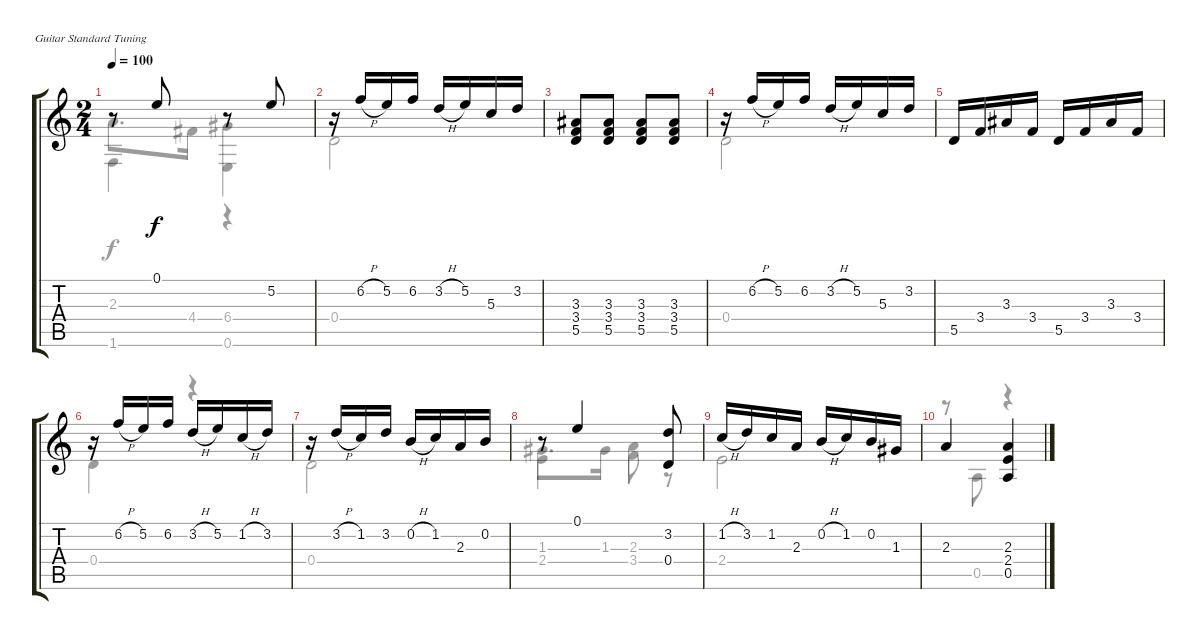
\bracketExtendMode groupsimilarinstruments
\firstSystemTrackNameOrientation horizontal
\otherSystemsTrackNameOrientation horizontal
\track "" {instrument acousticguitarnylon}
\staff {score tabs}
\tuning (E4 B3 G3 D3 A2 E2)
\voice
\ts (2 4)
\tempo 100
\clef g2
\ks aminor
r.8{dy f} 0.1.8 r.8 5.2.8 |
r.16 6.2{h}.16 5.2.16 6.2.16 3.2{h}.16 5.2.16 5.3.16 3.2.16 |
(3.3 3.4 5.5).8 (3.3 3.4 5.5).8 (3.3 3.4 5.5).8 (3.3 3.4 5.5).8 |
r.16 6.2{h}.16 5.2.16 6.2.16 3.2{h}.16 5.2.16 5.3.16 3.2.16 |
5.5.16 3.4.16 3.3.16 3.4.16 5.5.16 3.4.16 3.3.16 3.4.16 |
r.16 6.2{h}.16 5.2.16 6.2.16 3.2{h}.16 5.2.16 1.2{h}.16 3.2.16 |
r.16 3.2{h}.16 1.2.16 3.2.16 0.2{h}.16 1.2.16 2.3.16 0.2.16 |
r.8 0.1.4 (3.2 0.4).8 |
1.2{h}.16 3.2.16 1.2.16 2.3.16 0.2{h}.16 1.2.16 0.2.16 1.3.16 |
2.3.4 (2.3 2.4 0.5).4
\voice
\clef g2
\ottava regular
\simile none
\ks aminor
2.3.8{d dy f} 4.4.16 (6.4 0.6).4 |
0.4.2 |
|
0.4.2 |
|
0.4.4 r.4 |
0.4.2 |
1.3.8{d} 1.3.16 2.3.4 |
2.4.2 |
r.8 0.5.8 r.4
\voice
\clef g2
\ottava regular
\simile none
\ks aminor
1.6.4{dy f} r.4 |
|
|
|
|
|
|
2.4.4 3.4.8 r.8 |
|
